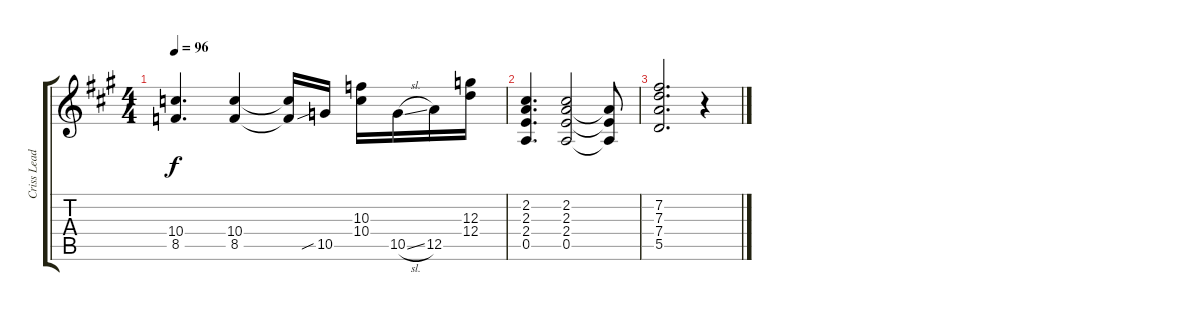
\track ("Criss Lead [Electric]" "Criss Lead") {instrument distortionguitar}
\staff {score tabs}
\tuning (E4 B3 G3 D3 A2 E2) {hide}
\ts (4 4)
\tempo 96
\clef g2
\ks a
(10.4 8.5).4{d dy f} (10.4 8.5).4 (10.4{t} 8.5{t}).16 10.5{sib}.16 (10.3 10.4).16 10.5{sl}.16 12.5.16 (12.3 12.4).16 |
(2.2 2.3 2.4 0.5).4{d} (2.2 2.3 2.4 0.5).2 (2.3{t} 2.4{t} 0.5{t}).8 |
(7.2 7.3 7.4 5.5).2{d} r.4
